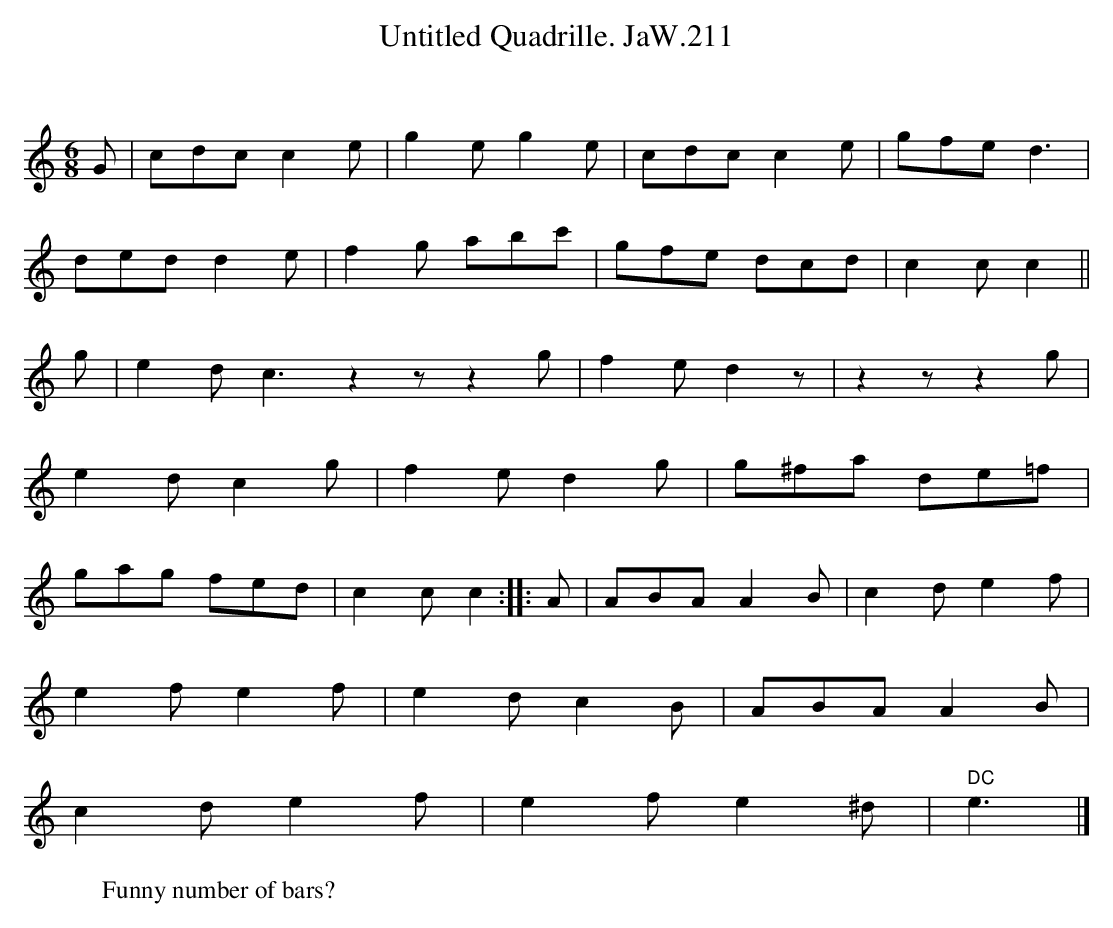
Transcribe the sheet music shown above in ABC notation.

X:1
T:Untitled Quadrille. JaW.211
M:6/8
L:1/8
Q:3/8120
O:
K:C
G|cdc c2e|g2e g2e|cdc c2e|gfe d3|
ded d2e|f2g abc'|gfe dcd|c2c c2||
g|e2d c3z2z z2g|f2e d2z|z2z z2g|
e2d c2g|f2e d2g|g^fa de=f|
gag fed|c2c c2::A|ABA A2B|c2d e2f|
e2f e2f|e2d c2B|ABA A2B|
c2d e2f|e2f e2^d|" DC"e3|]
W:Funny number of bars?
